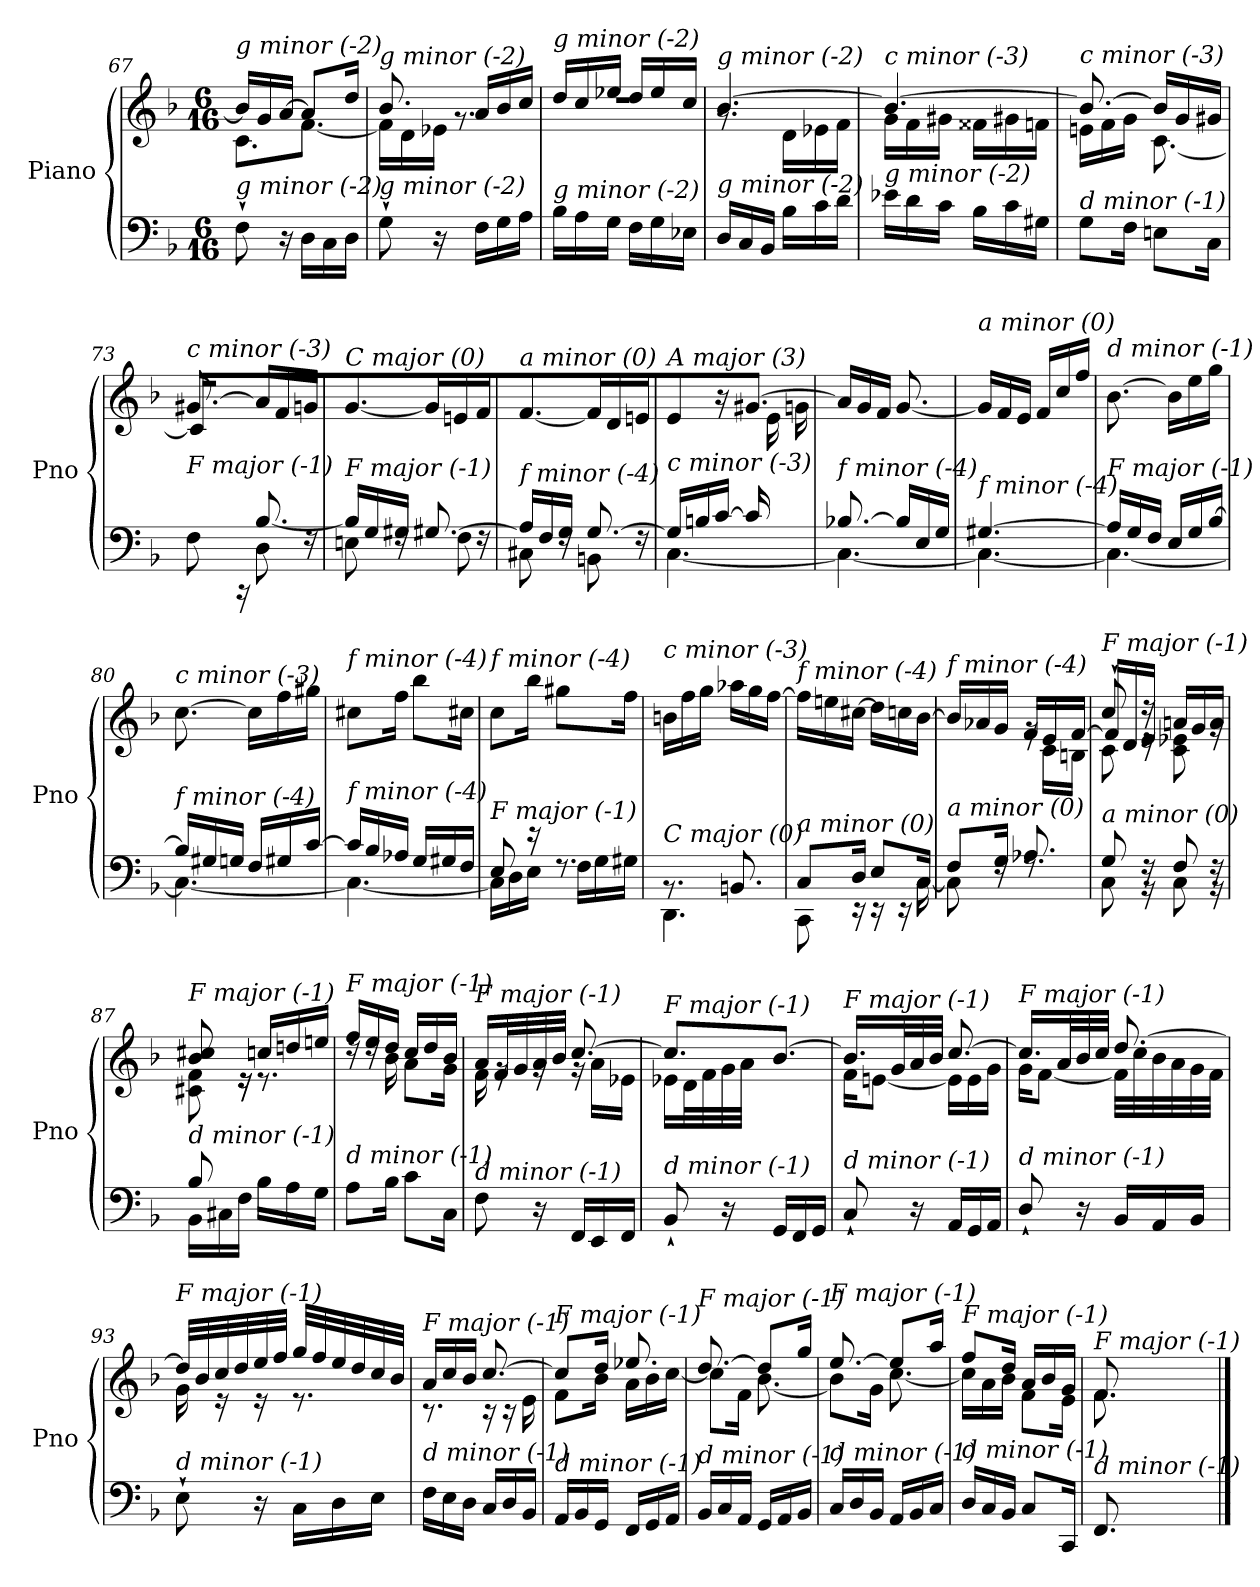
**kern	**kern
*part1	*part1
*staff2	*staff1
*I"Piano	*
*I'Pno	*
!!LO:PB:g=z
*clefF4	*clefG2
*k[b-]	*k[b-]
*M6/16	*M6/16
=67	=67
*	*^
!	!LO:TX:i:t=g minor (-2)	!
!LO:TX:i:t=g minor (-2)	!	!
8F`\	16b-/LL]	8.c\L
.	16g/	.
16r	[16a/JJ	.
16D\LL	8a/L]	[8.f\J
16C\	.	.
16D\JJ	16dd/Jk	.
=68	=68	=68
!	!LO:TX:i:t=g minor (-2)	!
!LO:TX:i:t=g minor (-2)	!	!
8G`\	8.b-/	16f\LL]
.	.	16d\
16r	.	16e-X\JJ
16F\LL	16a/LL	8.rg
16G\	16b-/	.
16A\JJ	16cc/JJ	.
=69	=69	=69
!	!LO:TX:i:t=g minor (-2)	!
!LO:TX:i:t=g minor (-2)	!	!
16B-\LL	16dd/LL	4.rdd
16A\	16cc/	.
16G\JJ	16ee-X/JJ	.
16F\LL	16dd/LL	.
16G\	16ee-/	.
16E-X\JJ	16cc/JJ	.
=70	=70	=70
!	!LO:TX:i:t=g minor (-2)	!
!LO:TX:i:t=g minor (-2)	!	!
16D/LL	[4.b-/	8.rg
16C/	.	.
16BB-/JJ	.	.
16B-\LL	.	16d\LL
16c\	.	16e-X\
16d\JJ	.	16f\JJ
=71	=71	=71
!	!LO:TX:i:t=c minor (-3)	!
!LO:TX:i:t=g minor (-2)	!	!
16e-X\LL	4.b-/_	16g\LL
16d\	.	16f\
16c\JJ	.	16g#Xi\JJ
16B-\LL	.	16f##Xj\LL
16c\	.	16g#Xi\
16G#Xi\JJ	.	16f\JJ
=72	=72	=72
!	!LO:TX:i:t=c minor (-3)	!
!LO:TX:i:t=d minor (-1)	!	!
8G\L	8.b-/_	16en\LL
.	.	16f\
16F\Jk	.	16g\JJ
8En\L	16b-/LL]	[8.c\
.	16g/	.
16C\Jk	16g#Xi/JJ	.
!!LO:LB:g=z
=73	=73	=73
*^	*	*^
*	*^	*	*	*
!	!	!	!LO:TX:i:t=c minor (-3)	!	!
!LO:TX:i:t=F major (-1)	!	!	!	!	!
16ryy	8F\	8.ryy	[8.g#Xi/	16c\LL]	8.ryy
16G#Xi/	.	.	.	8ryy	.
16B-/JJ	16rCC	.	.	.	.
8.ryy	[8.B-/	8D\	16a-/LL]	8.ryy	8.ryy
.	.	.	16f/	.	.
.	.	16rF	16g/JJ	.	.
*	*	*	*v	*v	*v
=74	=74	=74	=74
!	!	!	!LO:TX:i:t=C major (0)
!LO:TX:i:t=F major (-1)	!	!	!
*	*v	*v	*
16B-/LL]	8En\	[8.g/
16G/	.	.
16G#Xi/JJ	16rF	.
[8.G#Xi/	8F\	16g/LL]
.	.	16en/
.	16rF	16f/JJ
=75	=75	=75
!	!	!LO:TX:i:t=a minor (0)
!LO:TX:i:t=f minor (-4)	!	!
16A-/LL]	8C#Xi\	[8.f/
16F/	.	.
16G/JJ	16rF	.
[8.G/	8BBn\	16f/LL]
.	.	16d/
.	16rF	16en/JJ
=76	=76	=76
*	*	*^
!	!	!LO:TX:i:t=A major (3)	!
!LO:TX:i:t=c minor (-3)	!	!	!
16G/LL]	[4.C\	8e/	4ryy
16Bn/	.	.	.
[16c/JJ	.	16r	.
16c/LL]	.	[8.g#Xi/	.
8ryy	.	.	16e\
.	.	.	16g\JJ
=77	=77	=77	=77
!	!	!LO:TX:i:t=f# minor (3)	!
!LO:TX:i:t=f minor (-4)	!	!	!
*	*	*v	*v
[8.B-X/	4.C\_	16a-/LL]
.	.	16g/
.	.	16f/JJ
16B-/LL]	.	[8.g/
16E/	.	.
16G/JJ	.	.
=78	=78	=78
!	!	!LO:TX:i:t=a minor (0)
!LO:TX:i:t=f minor (-4)	!	!
[4.G#Xi/	4.C\_	16g/LL]
.	.	16f/
.	.	16e/JJ
.	.	16f/LL
.	.	16cc/
.	.	16ff/JJ
!!LO:LB:g=z
=79	=79	=79
!	!	!LO:TX:i:t=d minor (-1)
!LO:TX:i:t=F major (-1)	!	!
16A-/LL]	4.C\_	[8.b-\
16G/	.	.
16F/JJ	.	.
16E/LL	.	16b-\LL]
16G/	.	16ee\
[16B-/JJ	.	16gg\JJ
=80	=80	=80
!	!	!LO:TX:i:t=c minor (-3)
!LO:TX:i:t=f minor (-4)	!	!
16B-/LL]	4.C\_	[8.cc\
16G#Xi/	.	.
16G/JJ	.	.
16F/LL	.	16cc\LL]
16G#Xi/	.	16ff\
[16c/JJ	.	16gg#Xi\JJ
=81	=81	=81
!	!	!LO:TX:i:t=f minor (-4)
!LO:TX:i:t=f minor (-4)	!	!
16c/LL]	4.C\_	8cc#Xi\L
16B-/	.	.
16A-XZ/JJ	.	16ff\Jk
16G/LL	.	8bb-\L
16G#Xi/	.	.
16F/JJ	.	16cc#Xi\Jk
=82	=82	=82
!	!	!LO:TX:i:t=f minor (-4)
!LO:TX:i:t=F major (-1)	!	!
8E/	16C\LL]	8cc\L
.	16D\	.
16r	16E\JJ	16bb-\Jk
8.rF	16F\LL	8gg#Xi\L
.	16G\	.
.	16G#Xi\JJ	16ff\Jk
=83	=83	=83
!	!	!LO:TX:i:t=c minor (-3)
!LO:TX:i:t=C major (0)	!	!
8.rBB	4.DD\	16bn\LL
.	.	16ff\
.	.	16gg\JJ
8.BBn/	.	16aa-XZ\LL
.	.	16gg\
.	.	[16ff\JJ
=84	=84	=84
!	!	!LO:TX:i:t=f minor (-4)
!LO:TX:i:t=a minor (0)	!	!
8C/L	8CC\	16ff\LL]
.	.	16een\
16D/Jk	16r	[16cc#Xi\JJ
8E/L	16r	16dd-\LL]
.	16r	16cc\
16C/Jk	[16C\	[16b-\JJ
!!LO:LB:g=z
=85	=85	=85
*	*^	*^
!	!	!	!LO:TX:i:t=f minor (-4)	!
!LO:TX:i:t=a minor (0)	!	!	!	!
8.ryy	8F/L	8C\]	16b-/LL]	8.ryy
.	.	.	16a-XZ/	.
.	16G/Jk	16rF	16g/JJ	.
8.ryy	8.A-XZ/	8.rF	16f/LL	16rg
.	.	.	16e/	16c\LL
.	.	.	[16f/JJ	16Bn\JJ
=86	=86	=86	=86	=86
*	*	*	*	*^
!	!	!	!LO:TX:i:t=F major (-1)	!	!
!LO:TX:i:t=a minor (0)	!	!	!	!	!
8.ryy	8G/	8C\	8cc`/	8c\	16f/LL]
.	.	.	.	.	16d/
.	16rBB	16rF	16rdd	16re	16e/JJ
8.ryy	8F/	8C\	16an/LL	8c\ 8e-X\	8.ryy
.	.	.	16g/	.	.
.	16rBB	16rF	16a/JJ	16rg	.
=87	=87	=87	=87	=87	=87
!	!	!	!LO:TX:i:t=F major (-1)	!	!
!LO:TX:i:t=d minor (-1)	!	!	!	!	!
*	*v	*v	*	*	*
8B-/	16BB-\LL	8b-/ 8cc#Xi/	8c#Xi\ 8f\	8.ryy
.	16C#Xi\	.	.	.
16ryy	16F\JJ	16re	16r	.
16B-\LL	8.ryy	16cc/LL	8.r	8.ryy
16A\	.	16ddn/	.	.
16G\JJ	.	16een/JJ	.	.
*v	*v	*	*	*
*	*	*v	*v
=88	=88	=88
!	!LO:TX:i:t=F major (-1)	!
!LO:TX:i:t=d minor (-1)	!	!
8A\L	16ff/LL	16rdd
.	16ee/	16rdd
16B-\Jk	16dd/JJ	16b-\
8c\L	16cc/LL	8a\L
.	16dd/	.
16C\Jk	16b-/JJ	16g\Jk
=89	=89	=89
!	!LO:TX:i:t=F major (-1)	!
!LO:TX:i:t=d minor (-1)	!	!
8F\	16a/LL	16f\
.	32f/L	16rg
.	32g/	.
16r	32a/	16rg
.	32b-/JJJ	.
16FF/LL	[8.cc/	16rg
16EE/	.	16a\LL
16FF/JJ	.	16e-X\JJ
=90	=90	=90
!	!LO:TX:i:t=F major (-1)	!
!LO:TX:i:t=d minor (-1)	!	!
8BB-`/	8.cc/L]	16e-X\LL
.	.	32d\L
.	.	32f\
16r	.	32g\
.	.	32a\JJJ
16GG/LL	[8.b-/J	16b-\LLyy
16FF/	.	16d\
16GG/JJ	.	16f\JJ
!!LO:LB:g=z	!!
=91	=91	=91
!	!LO:TX:i:t=F major (-1)	!
!LO:TX:i:t=d minor (-1)	!	!
8C`/	16.b-/LL]	16f\KL
.	.	[8en\J
.	32g/L	.
16r	32a/	.
.	32b-/JJJ	.
16AA/LL	[8.cc/	16e\LL]
16GG/	.	16e\
16AA/JJ	.	16g\JJ
=92	=92	=92
!	!LO:TX:i:t=F major (-1)	!
!LO:TX:i:t=d minor (-1)	!	!
8D`/	16.cc/LL]	16g\KL
.	.	[8f\J
.	32a/L	.
16r	32b-/	.
.	32cc/JJJ	.
16BB-/LL	[8.dd/	32f\LLL]
.	.	32cc\
16AA/	.	32b-\
.	.	32a\
16BB-/JJ	.	32g\
.	.	32f\JJJ
=93	=93	=93
!	!LO:TX:i:t=F major (-1)	!
!LO:TX:i:t=d minor (-1)	!	!
8E`\	32dd/LLL]	16g\
.	32b-/	.
.	32cc/	16r
.	32dd/	.
16r	32ee/	16r
.	32ff/JJJ	.
16C\LL	32gg/LLL	8.r
.	32ff/	.
16D\	32ee/	.
.	32dd/	.
16E\JJ	32cc/	.
.	32b-/JJJ	.
=94	=94	=94
!	!LO:TX:i:t=F major (-1)	!
!LO:TX:i:t=d minor (-1)	!	!
16F\LL	16a/LL	8.r
16E\	16cc/	.
16D\JJ	16b-/JJ	.
16C/LL	[8.cc/	16r
16D/	.	16r
16BB-/JJ	.	16e\
!!LO:LB:g=z	!!
=95	=95	=95
!	!LO:TX:i:t=F major (-1)	!
!LO:TX:i:t=d minor (-1)	!	!
16AA/LL	8cc/L]	8f\L
16BB-/	.	.
16GG/JJ	16dd/Jk	16b-\Jk
16FF/LL	8.ee-X/	16a\LL
16GG/	.	16b-\
16AA/JJ	.	[16cc\JJ
=96	=96	=96
!	!LO:TX:i:t=F major (-1)	!
!LO:TX:i:t=d minor (-1)	!	!
16BB-/LL	[8.dd/	8cc\L]
16C/	.	.
16AA/JJ	.	16f\Jk
16GG/LL	8dd/L]	[8.b-\
16AA/	.	.
16BB-/JJ	16gg/Jk	.
=97	=97	=97
!	!LO:TX:i:t=F major (-1)	!
!LO:TX:i:t=d minor (-1)	!	!
16C/LL	[8.ee/	8b-\L]
16D/	.	.
16BB-/JJ	.	16g\Jk
16AA/LL	8ee/L]	[8.cc\
16BB-/	.	.
16C/JJ	16aa/Jk	.
=98	=98	=98
!	!LO:TX:i:t=F major (-1)	!
!LO:TX:i:t=d minor (-1)	!	!
16D/LL	8ff/L	16cc\LL]
16C/	.	16a\
16BB-/JJ	16dd/Jk	16b-\JJ
8C/L	16a/LL	8f\L
.	16b-/	.
16CC/Jk	16g/JJ	16e\Jk
=99	=99	=99
!	!LO:TX:i:t=F major (-1)	!
!LO:TX:i:t=d minor (-1)	!	!
8.FF/	8.f/	8.f\
*	*v	*v
==	==
*-	*-
